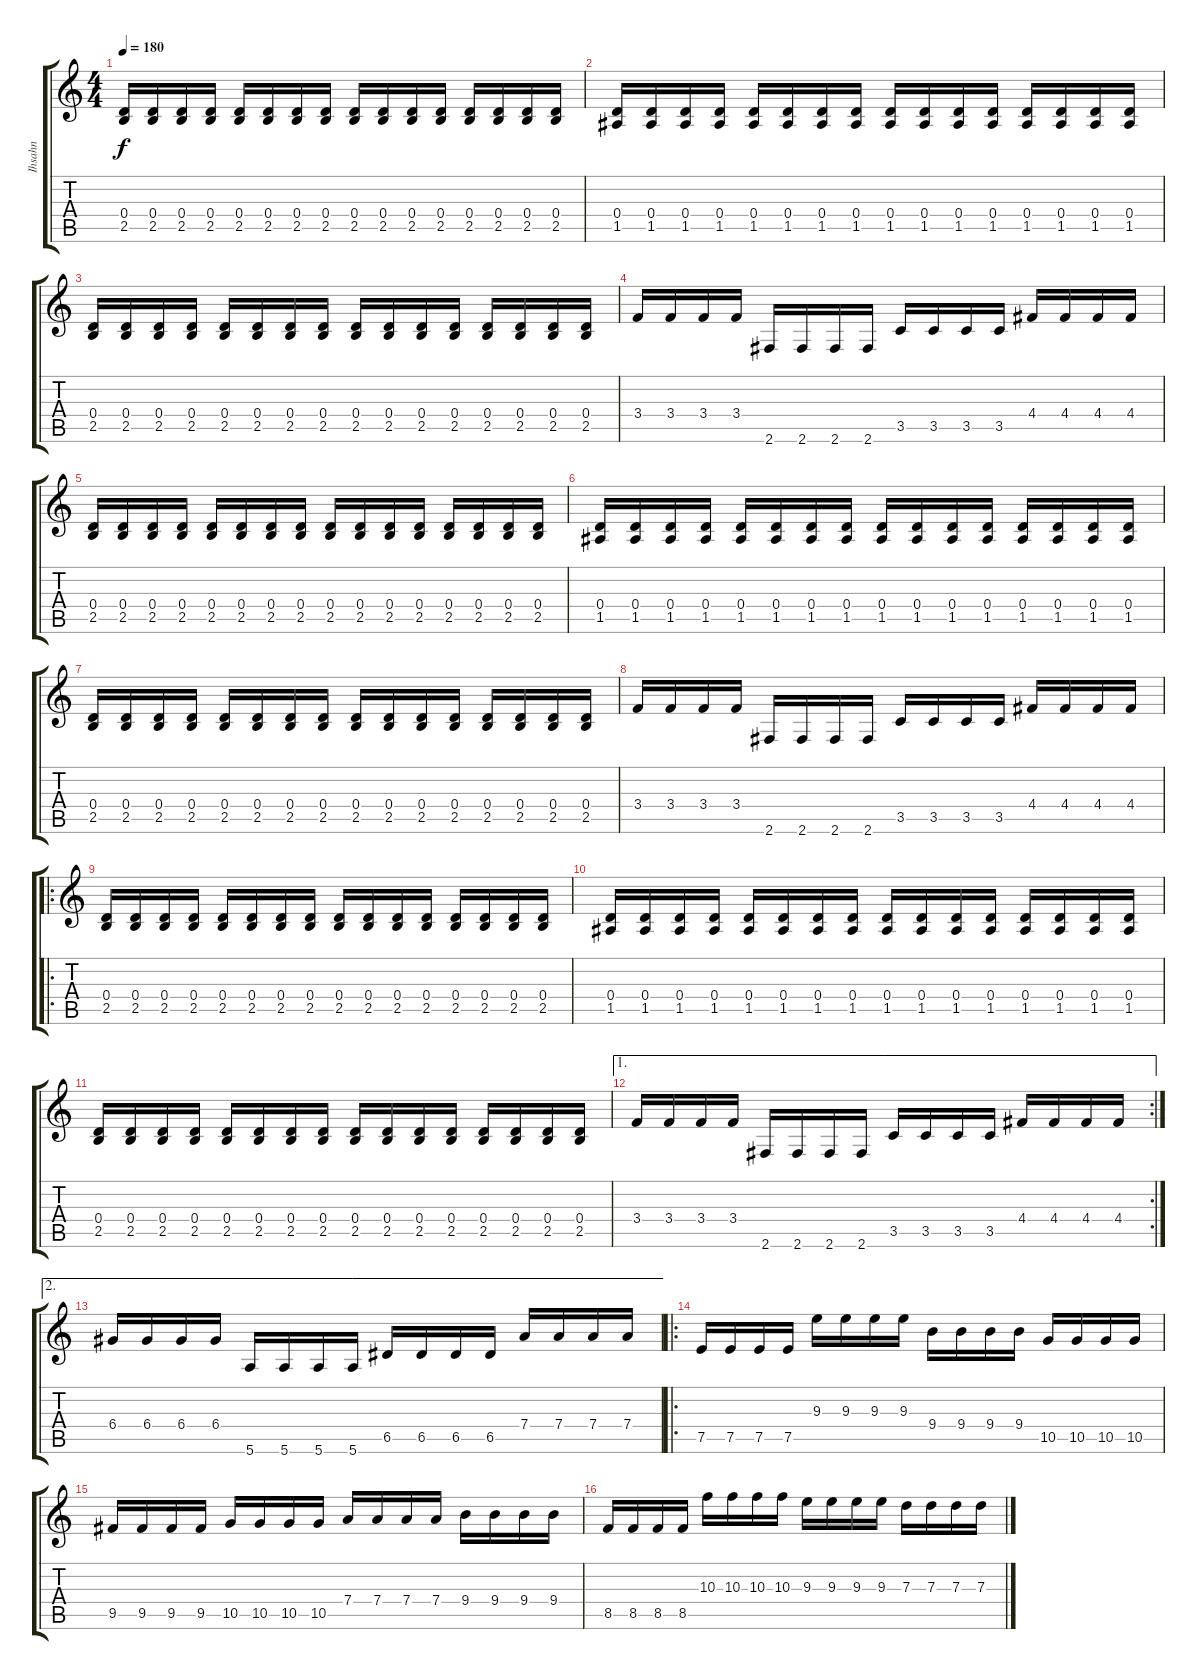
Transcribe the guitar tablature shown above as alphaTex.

\track ("Ihsahn" "Ihsahn") {instrument distortionguitar}
\staff {score tabs}
\tuning (E4 B3 G3 D3 A2 E2) {hide}
\ts (4 4)
\tempo 180
\clef g2
\ks c
(0.4 2.5).16{dy f} (0.4 2.5).16 (0.4 2.5).16 (0.4 2.5).16 (0.4 2.5).16 (0.4 2.5).16 (0.4 2.5).16 (0.4 2.5).16 (0.4 2.5).16 (0.4 2.5).16 (0.4 2.5).16 (0.4 2.5).16 (0.4 2.5).16 (0.4 2.5).16 (0.4 2.5).16 (0.4 2.5).16 |
(0.4 1.5).16 (0.4 1.5).16 (0.4 1.5).16 (0.4 1.5).16 (0.4 1.5).16 (0.4 1.5).16 (0.4 1.5).16 (0.4 1.5).16 (0.4 1.5).16 (0.4 1.5).16 (0.4 1.5).16 (0.4 1.5).16 (0.4 1.5).16 (0.4 1.5).16 (0.4 1.5).16 (0.4 1.5).16 |
(0.4 2.5).16 (0.4 2.5).16 (0.4 2.5).16 (0.4 2.5).16 (0.4 2.5).16 (0.4 2.5).16 (0.4 2.5).16 (0.4 2.5).16 (0.4 2.5).16 (0.4 2.5).16 (0.4 2.5).16 (0.4 2.5).16 (0.4 2.5).16 (0.4 2.5).16 (0.4 2.5).16 (0.4 2.5).16 |
3.4.16 3.4.16 3.4.16 3.4.16 2.6.16 2.6.16 2.6.16 2.6.16 3.5.16 3.5.16 3.5.16 3.5.16 4.4.16 4.4.16 4.4.16 4.4.16 |
(0.4 2.5).16 (0.4 2.5).16 (0.4 2.5).16 (0.4 2.5).16 (0.4 2.5).16 (0.4 2.5).16 (0.4 2.5).16 (0.4 2.5).16 (0.4 2.5).16 (0.4 2.5).16 (0.4 2.5).16 (0.4 2.5).16 (0.4 2.5).16 (0.4 2.5).16 (0.4 2.5).16 (0.4 2.5).16 |
(0.4 1.5).16 (0.4 1.5).16 (0.4 1.5).16 (0.4 1.5).16 (0.4 1.5).16 (0.4 1.5).16 (0.4 1.5).16 (0.4 1.5).16 (0.4 1.5).16 (0.4 1.5).16 (0.4 1.5).16 (0.4 1.5).16 (0.4 1.5).16 (0.4 1.5).16 (0.4 1.5).16 (0.4 1.5).16 |
(0.4 2.5).16 (0.4 2.5).16 (0.4 2.5).16 (0.4 2.5).16 (0.4 2.5).16 (0.4 2.5).16 (0.4 2.5).16 (0.4 2.5).16 (0.4 2.5).16 (0.4 2.5).16 (0.4 2.5).16 (0.4 2.5).16 (0.4 2.5).16 (0.4 2.5).16 (0.4 2.5).16 (0.4 2.5).16 |
3.4.16 3.4.16 3.4.16 3.4.16 2.6.16 2.6.16 2.6.16 2.6.16 3.5.16 3.5.16 3.5.16 3.5.16 4.4.16 4.4.16 4.4.16 4.4.16 |
\ro
(0.4 2.5).16 (0.4 2.5).16 (0.4 2.5).16 (0.4 2.5).16 (0.4 2.5).16 (0.4 2.5).16 (0.4 2.5).16 (0.4 2.5).16 (0.4 2.5).16 (0.4 2.5).16 (0.4 2.5).16 (0.4 2.5).16 (0.4 2.5).16 (0.4 2.5).16 (0.4 2.5).16 (0.4 2.5).16 |
(0.4 1.5).16 (0.4 1.5).16 (0.4 1.5).16 (0.4 1.5).16 (0.4 1.5).16 (0.4 1.5).16 (0.4 1.5).16 (0.4 1.5).16 (0.4 1.5).16 (0.4 1.5).16 (0.4 1.5).16 (0.4 1.5).16 (0.4 1.5).16 (0.4 1.5).16 (0.4 1.5).16 (0.4 1.5).16 |
(0.4 2.5).16 (0.4 2.5).16 (0.4 2.5).16 (0.4 2.5).16 (0.4 2.5).16 (0.4 2.5).16 (0.4 2.5).16 (0.4 2.5).16 (0.4 2.5).16 (0.4 2.5).16 (0.4 2.5).16 (0.4 2.5).16 (0.4 2.5).16 (0.4 2.5).16 (0.4 2.5).16 (0.4 2.5).16 |
\ae 1
\rc 2
3.4.16 3.4.16 3.4.16 3.4.16 2.6.16 2.6.16 2.6.16 2.6.16 3.5.16 3.5.16 3.5.16 3.5.16 4.4.16 4.4.16 4.4.16 4.4.16 |
\ae 2
6.4.16 6.4.16 6.4.16 6.4.16 5.6.16 5.6.16 5.6.16 5.6.16 6.5.16 6.5.16 6.5.16 6.5.16 7.4.16 7.4.16 7.4.16 7.4.16 |
\ro
7.5.16 7.5.16 7.5.16 7.5.16 9.3.16 9.3.16 9.3.16 9.3.16 9.4.16 9.4.16 9.4.16 9.4.16 10.5.16 10.5.16 10.5.16 10.5.16 |
9.5.16 9.5.16 9.5.16 9.5.16 10.5.16 10.5.16 10.5.16 10.5.16 7.4.16 7.4.16 7.4.16 7.4.16 9.4.16 9.4.16 9.4.16 9.4.16 |
8.5.16 8.5.16 8.5.16 8.5.16 10.3.16 10.3.16 10.3.16 10.3.16 9.3.16 9.3.16 9.3.16 9.3.16 7.3.16 7.3.16 7.3.16 7.3.16
